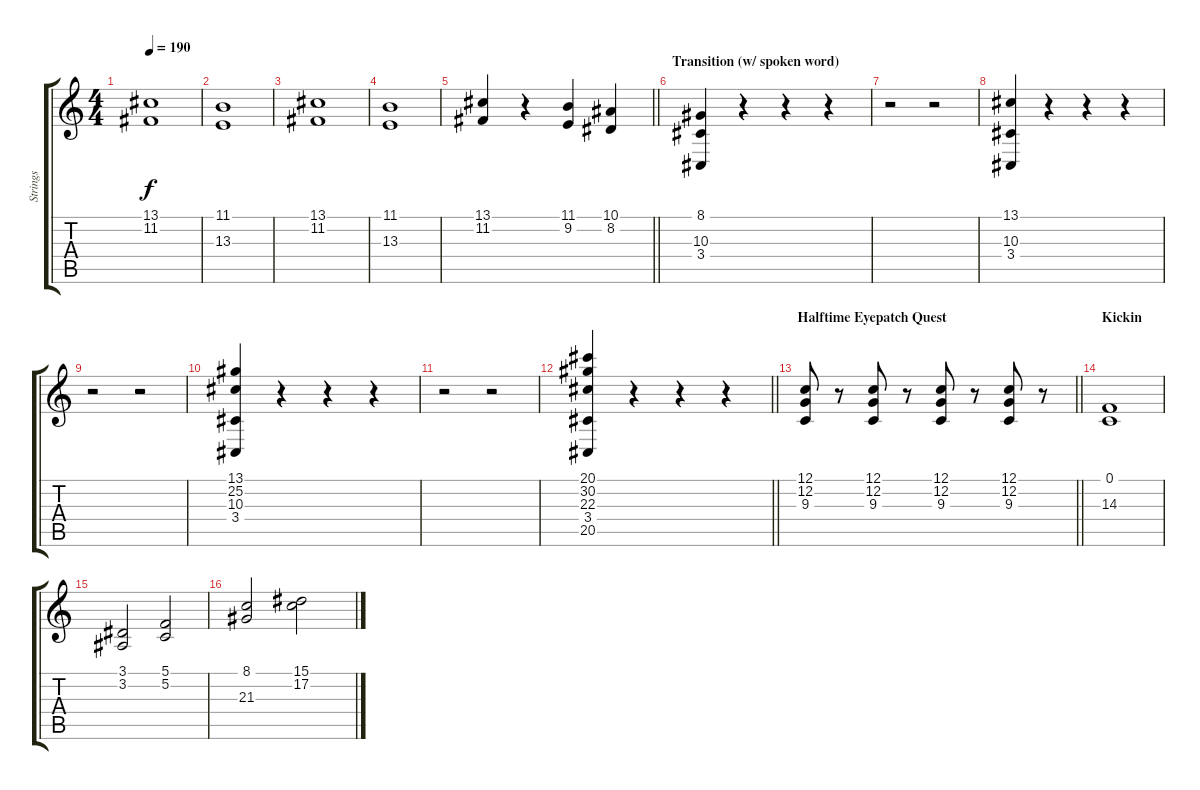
\track ("Strings" "Strings") {instrument stringensemble1}
\staff {score tabs}
\tuning (C4 G3 Eb3 Bb2 F2 C2) {hide}
\ts (4 4)
\tempo 190
\clef g2
\ks c
(13.1 11.2).1{dy f} |
(11.1 13.3).1 |
(13.1 11.2).1 |
(11.1 13.3).1 |
\barLineRight lightlight
(13.1 11.2).4 r.4 (11.1 9.2).4 (10.1 8.2).4 |
\section ("" "Transition (w/ spoken word) ")
(8.1 10.3 3.4).4 r.4 r.4 r.4 |
r.2 r.2 |
(13.1 10.3 3.4).4 r.4 r.4 r.4 |
r.2 r.2 |
(13.1 25.2 10.3 3.4).4 r.4 r.4 r.4 |
r.2 r.2 |
\barLineRight lightlight
(20.1 30.2 22.3 3.4 20.5).4 r.4 r.4 r.4 |
\section ("" "Halftime Eyepatch Quest")
\barLineRight lightlight
(12.1 12.2 9.3).8 r.8 (12.1 12.2 9.3).8 r.8 (12.1 12.2 9.3).8 r.8 (12.1 12.2 9.3).8 r.8 |
\section ("" "Kickin")
(0.1 14.3).1 |
(3.1 3.2).2 (5.1 5.2).2 |
(8.1 21.3).2 (15.1 17.2).2
